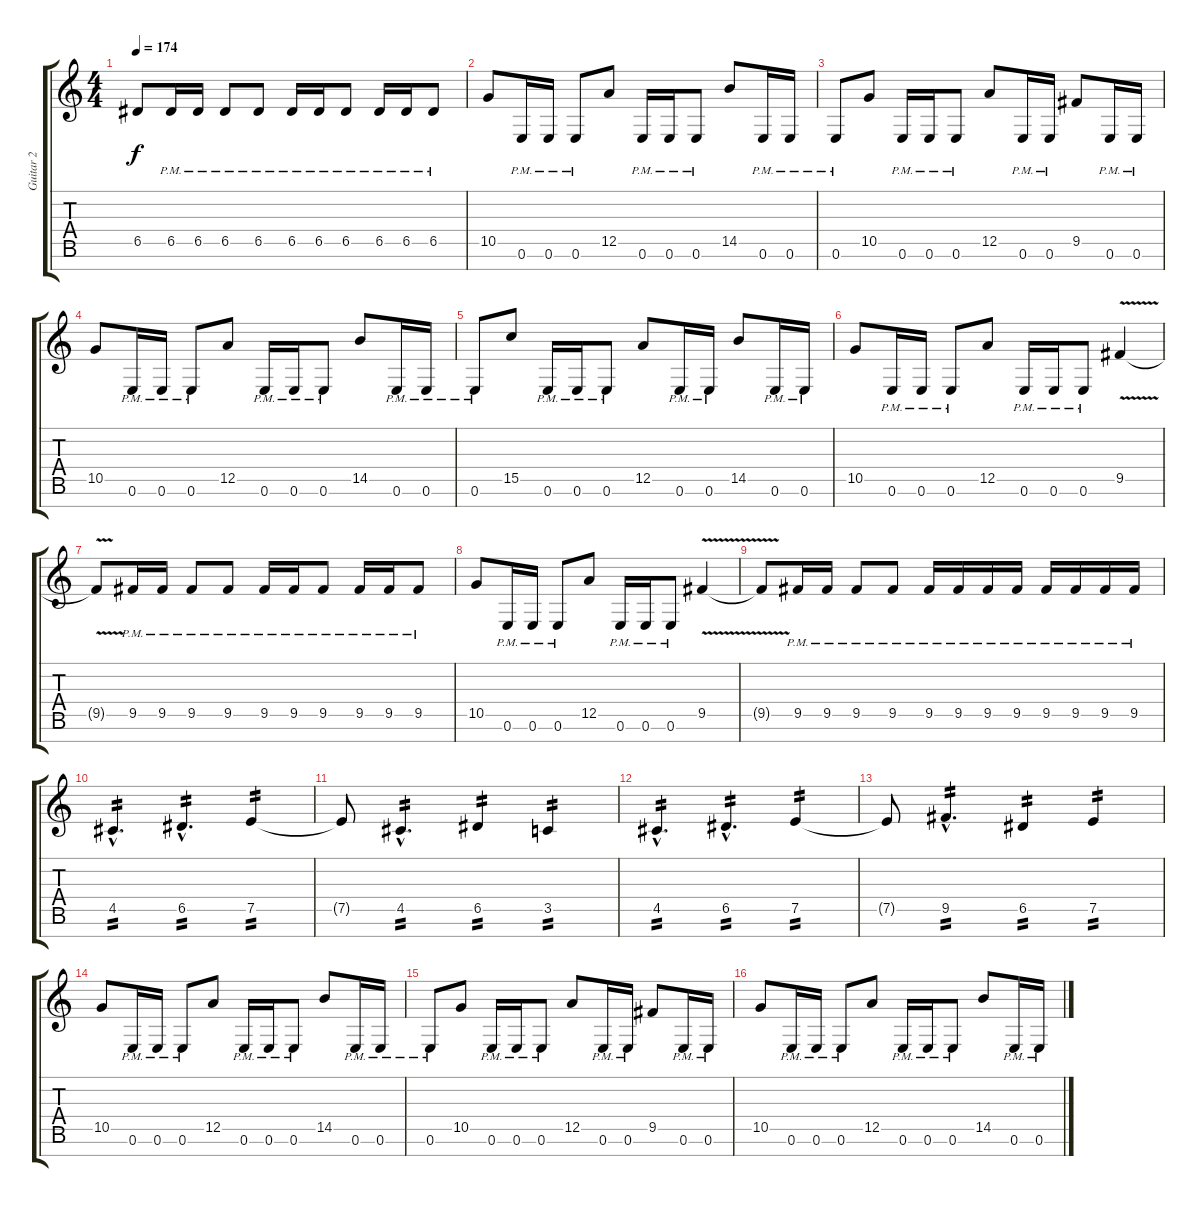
\track ("Guitar 2" "Guitar 2") {instrument distortionguitar}
\staff {score tabs}
\tuning (E4 B3 G3 D3 A2 E2 B1) {hide}
\ts (4 4)
\tempo 174
\clef g2
\ks c
6.5{t}.8{dy f} 6.5{pm}.16 6.5{pm}.16 6.5{pm}.8 6.5{pm}.8 6.5{pm}.16 6.5{pm}.16 6.5{pm}.8 6.5{pm}.16 6.5{pm}.16 6.5{pm}.8 |
10.5.8 0.6{pm}.16 0.6{pm}.16 0.6{pm}.8 12.5.8 0.6{pm}.16 0.6{pm}.16 0.6{pm}.8 14.5.8 0.6{pm}.16 0.6{pm}.16 |
0.6{pm}.8 10.5.8 0.6{pm}.16 0.6{pm}.16 0.6{pm}.8 12.5.8 0.6{pm}.16 0.6{pm}.16 9.5.8 0.6{pm}.16 0.6{pm}.16 |
10.5.8 0.6{pm}.16 0.6{pm}.16 0.6{pm}.8 12.5.8 0.6{pm}.16 0.6{pm}.16 0.6{pm}.8 14.5.8 0.6{pm}.16 0.6{pm}.16 |
0.6{pm}.8 15.5.8 0.6{pm}.16 0.6{pm}.16 0.6{pm}.8 12.5.8 0.6{pm}.16 0.6{pm}.16 14.5.8 0.6{pm}.16 0.6{pm}.16 |
10.5.8 0.6{pm}.16 0.6{pm}.16 0.6{pm}.8 12.5.8 0.6{pm}.16 0.6{pm}.16 0.6{pm}.8 9.5{v}.4 |
9.5{t}.8 9.5{pm}.16 9.5{pm}.16 9.5{pm}.8 9.5{pm}.8 9.5{pm}.16 9.5{pm}.16 9.5{pm}.8 9.5{pm}.16 9.5{pm}.16 9.5{pm}.8 |
10.5.8 0.6{pm}.16 0.6{pm}.16 0.6{pm}.8 12.5.8 0.6{pm}.16 0.6{pm}.16 0.6{pm}.8 9.5{v}.4 |
9.5{t}.8 9.5{pm}.16 9.5{pm}.16 9.5{pm}.8 9.5{pm}.8 9.5{pm}.16 9.5{pm}.16 9.5{pm}.16 9.5{pm}.16 9.5{pm}.16 9.5{pm}.16 9.5{pm}.16 9.5{pm}.16 |
4.5{hac}.4{d tp 2} 6.5{hac}.4{d tp 2} 7.5.4{tp 2} |
7.5{t}.8 4.5{hac}.4{d tp 2} 6.5.4{tp 2} 3.5.4{tp 2} |
4.5{hac}.4{d tp 2} 6.5{hac}.4{d tp 2} 7.5.4{tp 2} |
7.5{t}.8 9.5{hac}.4{d tp 2} 6.5.4{tp 2} 7.5.4{tp 2} |
10.5.8 0.6{pm}.16 0.6{pm}.16 0.6{pm}.8 12.5.8 0.6{pm}.16 0.6{pm}.16 0.6{pm}.8 14.5.8 0.6{pm}.16 0.6{pm}.16 |
0.6{pm}.8 10.5.8 0.6{pm}.16 0.6{pm}.16 0.6{pm}.8 12.5.8 0.6{pm}.16 0.6{pm}.16 9.5.8 0.6{pm}.16 0.6{pm}.16 |
10.5.8 0.6{pm}.16 0.6{pm}.16 0.6{pm}.8 12.5.8 0.6{pm}.16 0.6{pm}.16 0.6{pm}.8 14.5.8 0.6{pm}.16 0.6{pm}.16
